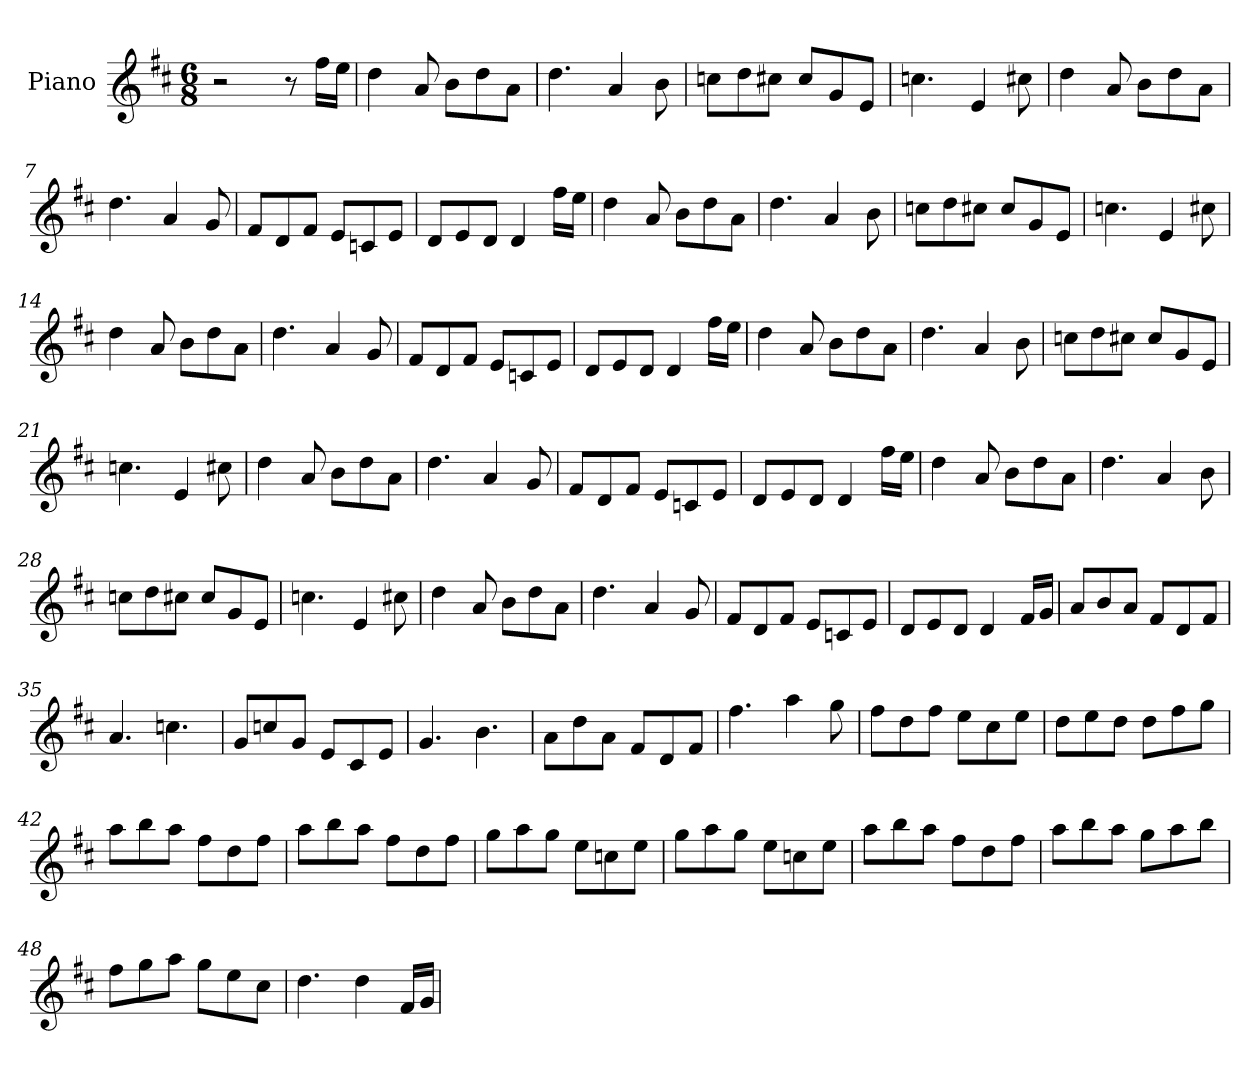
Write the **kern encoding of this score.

**kern
*part1
*staff1
*I"Piano
*I'Pno
*clefG2
*k[f#c#]
*M6/8
=1
2r
8r
16ff#\LL
16ee\JJ
=2
4dd\
8a/
8b\L
8dd\
8a\J
=3
4.dd\
4a/
8b\
=4
8ccn\L
8dd\
8cc#X\J
8cc#/L
8g/
8e/J
=5
4.ccn\
4e/
8cc#X\
=6
4dd\
8a/
8b\L
8dd\
8a\J
=7
4.dd\
4a/
8g/
=8
8f#/L
8d/
8f#/J
8e/L
8cn/
8e/J
=9
8d/L
8e/
8d/J
4d/
16ff#\LL
16ee\JJ
=10
4dd\
8a/
8b\L
8dd\
8a\J
=11
4.dd\
4a/
8b\
=12
8ccn\L
8dd\
8cc#X\J
8cc#/L
8g/
8e/J
=13
4.ccn\
4e/
8cc#X\
=14
4dd\
8a/
8b\L
8dd\
8a\J
=15
4.dd\
4a/
8g/
=16
8f#/L
8d/
8f#/J
8e/L
8cn/
8e/J
=17
8d/L
8e/
8d/J
4d/
16ff#\LL
16ee\JJ
=18
4dd\
8a/
8b\L
8dd\
8a\J
=19
4.dd\
4a/
8b\
=20
8ccn\L
8dd\
8cc#X\J
8cc#/L
8g/
8e/J
=21
4.ccn\
4e/
8cc#X\
=22
4dd\
8a/
8b\L
8dd\
8a\J
=23
4.dd\
4a/
8g/
=24
8f#/L
8d/
8f#/J
8e/L
8cn/
8e/J
=25
8d/L
8e/
8d/J
4d/
16ff#\LL
16ee\JJ
=26
4dd\
8a/
8b\L
8dd\
8a\J
=27
4.dd\
4a/
8b\
=28
8ccn\L
8dd\
8cc#X\J
8cc#/L
8g/
8e/J
=29
4.ccn\
4e/
8cc#X\
=30
4dd\
8a/
8b\L
8dd\
8a\J
=31
4.dd\
4a/
8g/
=32
8f#/L
8d/
8f#/J
8e/L
8cn/
8e/J
=33
8d/L
8e/
8d/J
4d/
16f#/LL
16g/JJ
=34
8a/L
8b/
8a/J
8f#/L
8d/
8f#/J
=35
4.a/
4.ccn\
=36
8g/L
8ccn/
8g/J
8e/L
8c#/
8e/J
=37
4.g/
4.b\
=38
8a\L
8dd\
8a\J
8f#/L
8d/
8f#/J
=39
4.ff#\
4aa\
8gg\
=40
8ff#\L
8dd\
8ff#\J
8ee\L
8cc#\
8ee\J
=41
8dd\L
8ee\
8dd\J
8dd\L
8ff#\
8gg\J
=42
8aa\L
8bb\
8aa\J
8ff#\L
8dd\
8ff#\J
=43
8aa\L
8bb\
8aa\J
8ff#\L
8dd\
8ff#\J
=44
8gg\L
8aa\
8gg\J
8ee\L
8ccn\
8ee\J
=45
8gg\L
8aa\
8gg\J
8ee\L
8ccn\
8ee\J
=46
8aa\L
8bb\
8aa\J
8ff#\L
8dd\
8ff#\J
=47
8aa\L
8bb\
8aa\J
8gg\L
8aa\
8bb\J
=48
8ff#\L
8gg\
8aa\J
8gg\L
8ee\
8cc#\J
=49
4.dd\
4dd\
16f#/LL
16g/JJ
=
*-
